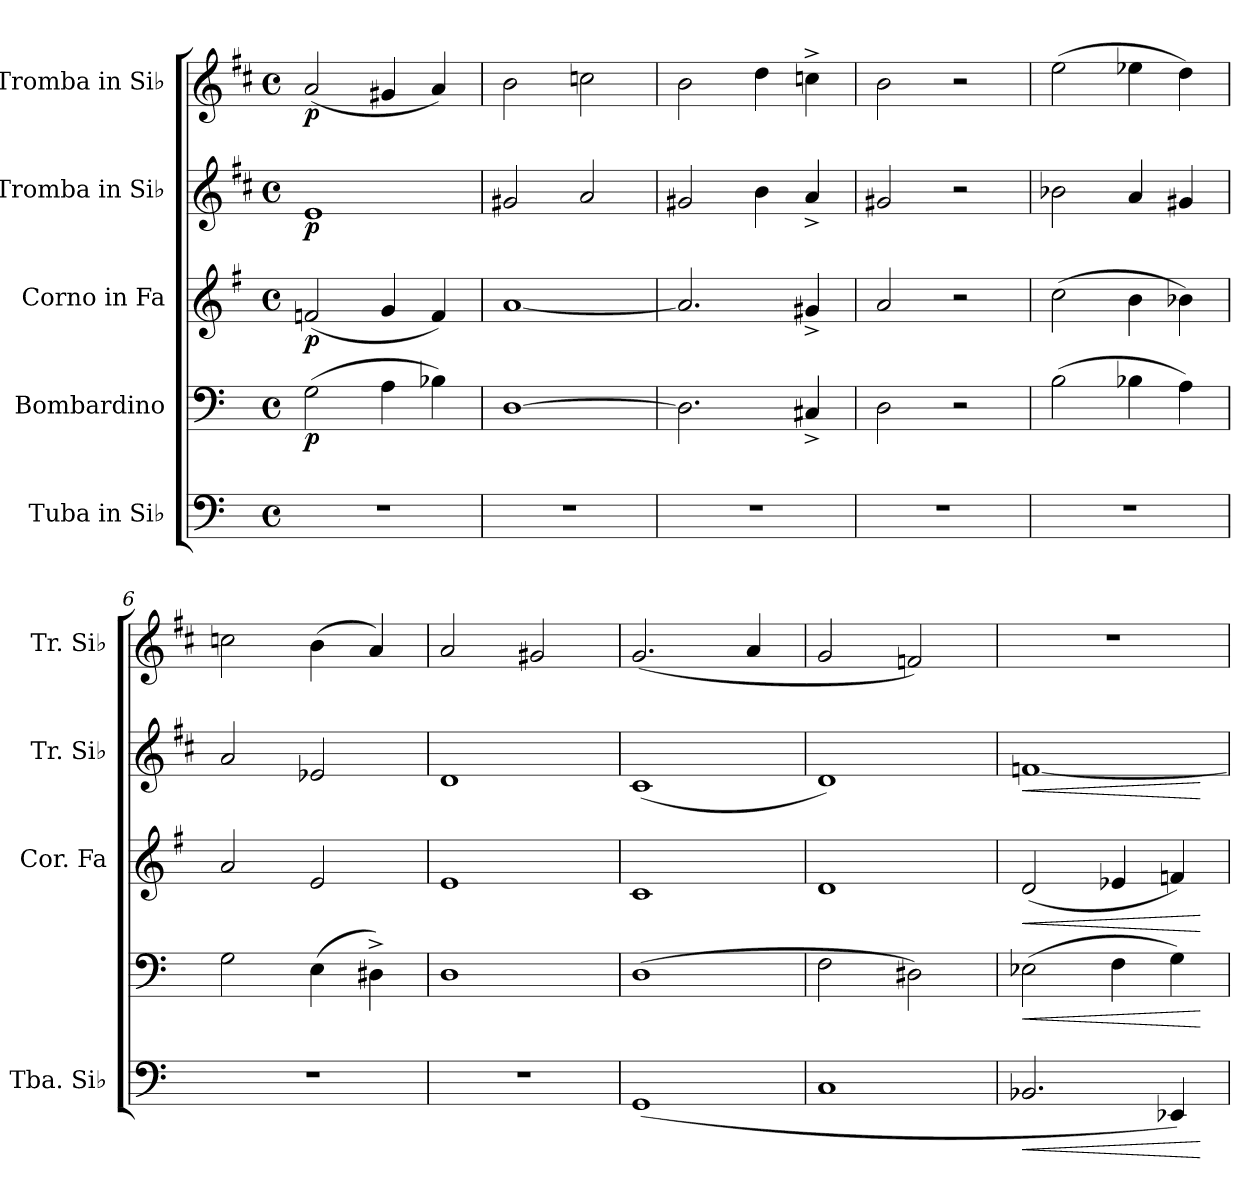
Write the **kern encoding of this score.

**kern	**dynam	**kern	**dynam	**kern	**dynam	**kern	**dynam	**kern	**dynam
*part5	*part5	*part4	*part4	*part3	*part3	*part2	*part2	*part1	*part1
*staff5	*staff5	*staff4	*staff4	*staff3	*staff3	*staff2	*staff2	*staff1	*staff1
*I"Tuba in Si♭	*	*I"Bombardino	*	*I"Corno in Fa	*	*I"Tromba in Si♭	*	*I"Tromba in Si♭	*
*I'Tba. Si♭	*	*	*	*I'Cor. Fa	*	*I'Tr. Si♭	*	*I'Tr. Si♭	*
*clefF4	*	*clefF4	*	*clefG2	*	*clefG2	*	*clefG2	*
*	*	*	*	*ITrd4c7	*	*ITrd1c2	*	*ITrd1c2	*
*k[]	*	*k[]	*	*k[]	*	*k[]	*	*k[]	*
*M4/4	*	*M4/4	*	*M4/4	*	*M4/4	*	*M4/4	*
*met(c)	*	*met(c)	*	*met(c)	*	*met(c)	*	*met(c)	*
*MM55	*	*MM55	*	*MM55	*	*MM55	*	*MM55	*
=1	=1	=1	=1	=1	=1	=1	=1	=1	=1
!	!	!	!LO:DY:b	!	!LO:DY:b	!	!LO:DY:b	!	!LO:DY:b
1r	.	(>2G\	p	(<2B-X/	p	1d	p	(<2g/	p
.	.	4A\	.	4c/	.	.	.	4f#X/	.
.	.	4B-X\)	.	4B-/)	.	.	.	4g/)	.
=2	=2	=2	=2	=2	=2	=2	=2	=2	=2
1r	.	[1D	.	[1d	.	2f#X/	.	2a\	.
.	.	.	.	.	.	2g/	.	2b-X\	.
=3	=3	=3	=3	=3	=3	=3	=3	=3	=3
1r	.	2.D\]	.	2.d/]	.	2f#X/	.	2a\	.
.	.	.	.	.	.	4a\	.	4cc\	.
.	.	4C#X^/	.	4c#X^/	.	4g^/	.	4b-X^\	.
=4	=4	=4	=4	=4	=4	=4	=4	=4	=4
1r	.	2D\	.	2d/	.	2f#X/	.	2a\	.
.	.	2r	.	2r	.	2r	.	2r	.
=5	=5	=5	=5	=5	=5	=5	=5	=5	=5
1r	.	(>2B\	.	(>2f\	.	2a-X\	.	(>2dd\	.
.	.	4B-X\	.	4e\	.	4g/	.	4dd-X\	.
.	.	4A\)	.	4e-X\)	.	4f#X/	.	4cc\)	.
=6	=6	=6	=6	=6	=6	=6	=6	=6	=6
1r	.	2G\	.	2d/	.	2g/	.	2b-X\	.
.	.	(>4E\	.	2A/	.	2d-X/	.	(>4a\	.
.	.	4D#X^\)	.	.	.	.	.	4g/)	.
=7	=7	=7	=7	=7	=7	=7	=7	=7	=7
1r	.	1D	.	1A	.	1c	.	2g/	.
.	.	.	.	.	.	.	.	2f#X/	.
=8	=8	=8	=8	=8	=8	=8	=8	=8	=8
(>1GG	.	(>1D	.	1F	.	(<1B	.	(>2.f/	.
.	.	.	.	.	.	.	.	4g/	.
!!LO:LB:g=z
=9	=9	=9	=9	=9	=9	=9	=9	=9	=9
1C	.	2F\	.	1G	.	1c)	.	2f/	.
.	.	2D#X\)	.	.	.	.	.	2e-X/)	.
=10	=10	=10	=10	=10	=10	=10	=10	=10	=10
!	!LO:HP:b	!	!LO:HP:b	!	!LO:HP:b	!	!LO:HP:b	!	!
2.BB-X/	<	(>2E-X\	<	(<2G/	<	[1e-X	<	1r	.
.	.	4F\	.	4A-X/	.	.	.	.	.
4EE-X/)	.	4G\)	.	4B-X/)	.	.	.	.	.
.	[	.	[	.	[	.	[	.	.
=	=	=	=	=	=	=	=	=	=
*-	*-	*-	*-	*-	*-	*-	*-	*-	*-
